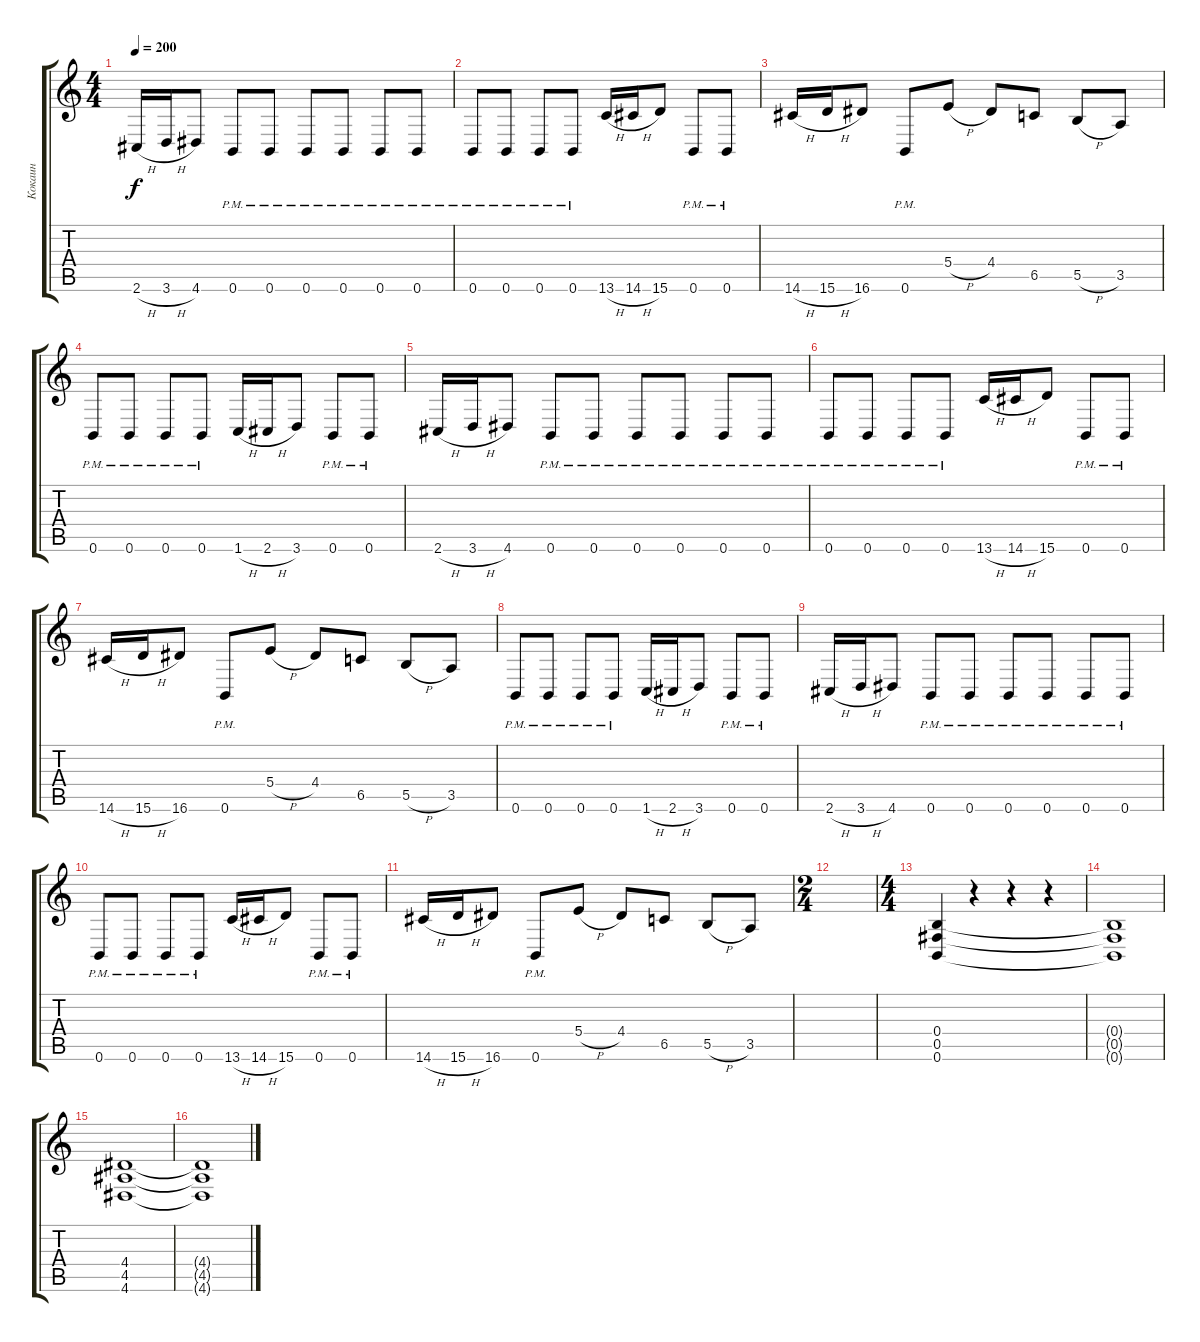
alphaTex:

\track ("Кокаин" "Кокаин") {instrument distortionguitar}
\staff {score tabs}
\tuning (Db4 Ab3 E3 B2 Gb2 B1) {hide}
\ts (4 4)
\tempo 200
\clef g2
\ks c
2.6{h}.16{dy f} 3.6{h}.16 4.6.8 0.6{pm}.8 0.6{pm}.8 0.6{pm}.8 0.6{pm}.8 0.6{pm}.8 0.6{pm}.8 |
0.6{pm}.8 0.6{pm}.8 0.6{pm}.8 0.6{pm}.8 13.6{h}.16 14.6{h}.16 15.6.8 0.6{pm}.8 0.6{pm}.8 |
14.6{h}.16 15.6{h}.16 16.6.8 0.6{pm}.8 5.4{h}.8 4.4.8 6.5.8 5.5{h}.8 3.5.8 |
0.6{pm}.8 0.6{pm}.8 0.6{pm}.8 0.6{pm}.8 1.6{h}.16 2.6{h}.16 3.6.8 0.6{pm}.8 0.6{pm}.8 |
2.6{h}.16 3.6{h}.16 4.6.8 0.6{pm}.8 0.6{pm}.8 0.6{pm}.8 0.6{pm}.8 0.6{pm}.8 0.6{pm}.8 |
0.6{pm}.8 0.6{pm}.8 0.6{pm}.8 0.6{pm}.8 13.6{h}.16 14.6{h}.16 15.6.8 0.6{pm}.8 0.6{pm}.8 |
14.6{h}.16 15.6{h}.16 16.6.8 0.6{pm}.8 5.4{h}.8 4.4.8 6.5.8 5.5{h}.8 3.5.8 |
0.6{pm}.8 0.6{pm}.8 0.6{pm}.8 0.6{pm}.8 1.6{h}.16 2.6{h}.16 3.6.8 0.6{pm}.8 0.6{pm}.8 |
2.6{h}.16 3.6{h}.16 4.6.8 0.6{pm}.8 0.6{pm}.8 0.6{pm}.8 0.6{pm}.8 0.6{pm}.8 0.6{pm}.8 |
0.6{pm}.8 0.6{pm}.8 0.6{pm}.8 0.6{pm}.8 13.6{h}.16 14.6{h}.16 15.6.8 0.6{pm}.8 0.6{pm}.8 |
14.6{h}.16 15.6{h}.16 16.6.8 0.6{pm}.8 5.4{h}.8 4.4.8 6.5.8 5.5{h}.8 3.5.8 |
\ts (2 4)
|
\ts (4 4)
(0.4 0.5 0.6).4 r.4 r.4 r.4 |
(0.4{t} 0.5{t} 0.6{t}).1 |
(4.4 4.5 4.6).1 |
(4.4{t} 4.5{t} 4.6{t}).1
